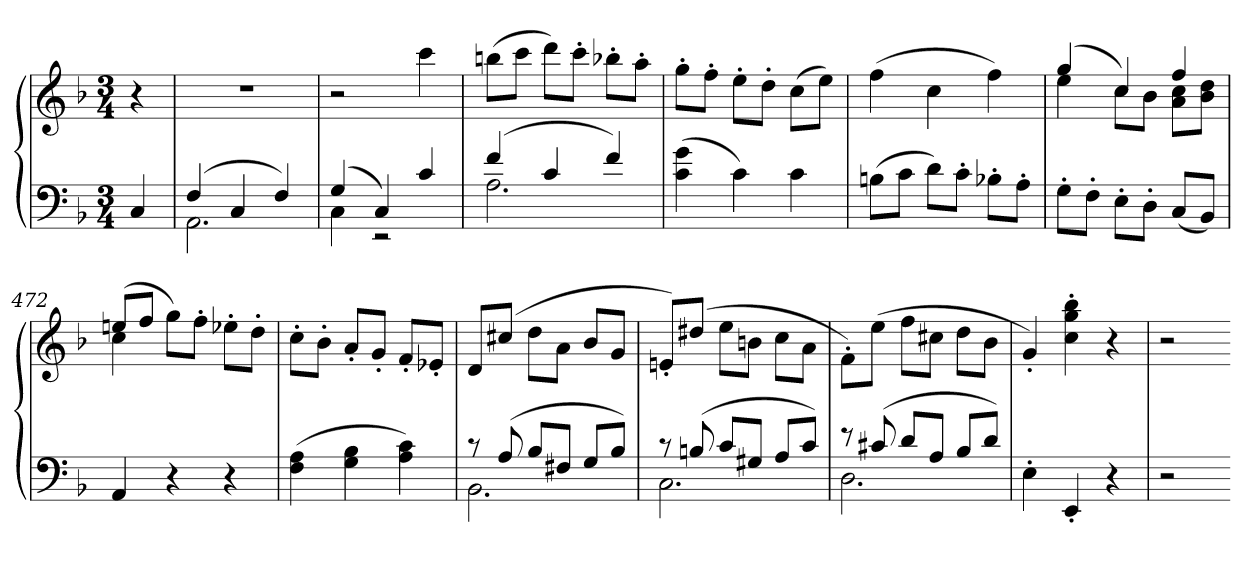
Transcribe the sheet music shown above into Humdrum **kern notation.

**kern	**kern
*part1	*part1
*staff2	*staff1
*clefF4	*clefG2
*k[b-]	*k[b-]
*F:	*F:
*M3/4	*M3/4
=	=
4C	4r
=466	=466
*^	*
(4F	2.AA	2.r
4C	.	.
4F)	.	.
=467	=467	=467
(4G	4C	2r
4C)	2r	.
4c	.	4ccc
=468	=468	=468
(4f	2.A	(8bbnL
.	.	8cccJ
4c	.	8dddL)
.	.	8ccc'J
4f)	.	8bb-X'L
.	.	8aa'J
*v	*v	*
=469	=469
(4c 4g	8gg'L
.	8ff'J
4c)	8ee'L
.	8dd'J
4c	(8ccL
.	8eeJ)
=470	=470
(8BnL	(4ff
8cJ	.
8dL)	4cc
8c'J	.
8B-X'L	4ff)
8A'J	.
=471	=471
*	*^
8G'L	(4gg	4ee
8F'J	.	.
8E'L	4cc)	8ccL
8D'J	.	8b-J
(8CL	4ff	8a 8ccL
8BB-J)	.	8b- 8ddJ
=472	=472	=472
4AA	(8eenL	4cc
.	8ffJ	.
4r	8ggL)	2ryy
.	8ff'J	.
4r	8ee-X'L	.
.	8dd'J	.
*	*v	*v
=473	=473
(4F 4A	8cc'L
.	8b-'J
4G 4B-	8a'L
.	8g'J
4A 4c)	8f'L
.	8e-X'J
=474	=474
*^	*
8r	2.BB-	8dL
(8A	.	(8cc#XJ
8B-L	.	8ddL
8F#XJ	.	8aJ
8GL	.	8b-L
8B-J)	.	8gJ
=475	=475	=475
8r	2.C	8en'L)
(8Bn	.	(8dd#XJ
8cL	.	8eeL
8G#XJ	.	8bnJ
8AL	.	8ccL
8cJ)	.	8aJ
=476	=476	=476
8r	2.D	8f'L)
(8c#X	.	(8eeJ
8dL	.	8ffL
8AJ	.	8cc#XJ
8B-L	.	8ddL
8dJ)	.	8b-J
*v	*v	*
=477	=477
4E'	4g')
4EE'	4cc' 4gg' 4bb-'
4r	4r
=478	=478
2r	2r
=-	=-
*-	*-
